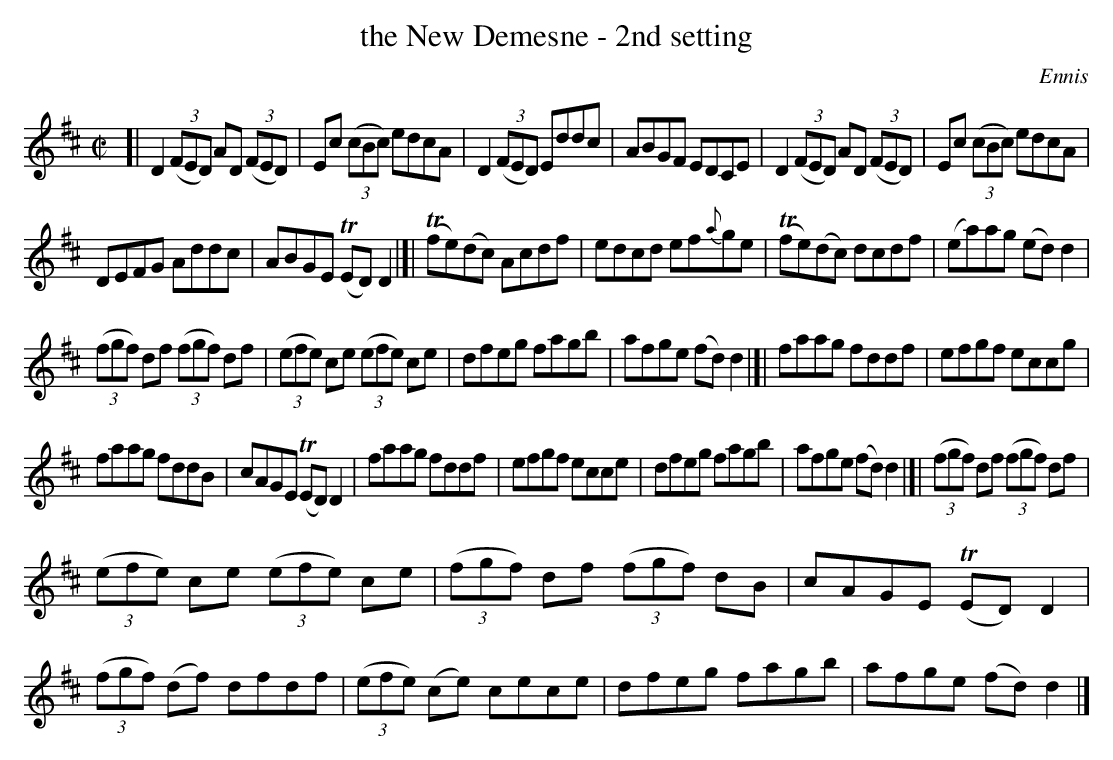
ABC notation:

X:1
T: the New Demesne - 2nd setting
O: Ennis
M: C|
L: 1/8
K: D
[|\
D2(3(FED) AD (3(FED) | Ec (3(cBc) edcA | D2(3(FED) Eddc | ABGF EDCE | D2(3(FED) AD (3(FED) | Ec (3(cBc) edcA |
DEFG Addc | ABGE T(ED)D2 |[| T(fe)(dc) Acdf | edcd ef{a}ge | T(fe)(dc) dcdf | (ea)ag (ed)d2 |
(3(fgf) df (3(fgf) df | (3(efe) ce (3(efe) ce | dfeg fagb | afge (fd)d2 |[| faag fddf | efgf eccg |
faag fddB | cAGE T(ED)D2 | faag fddf | efgf ecce | dfeg fagb | afge (fd)d2 |[| (3(fgf) df (3(fgf) df |
(3(efe) ce (3(efe) ce | (3(fgf) df (3(fgf) dB | cAGE T(ED)D2 | (3(fgf) (df) dfdf | (3(efe) (ce) cece | dfeg fagb | afge (fd)d2 |]
